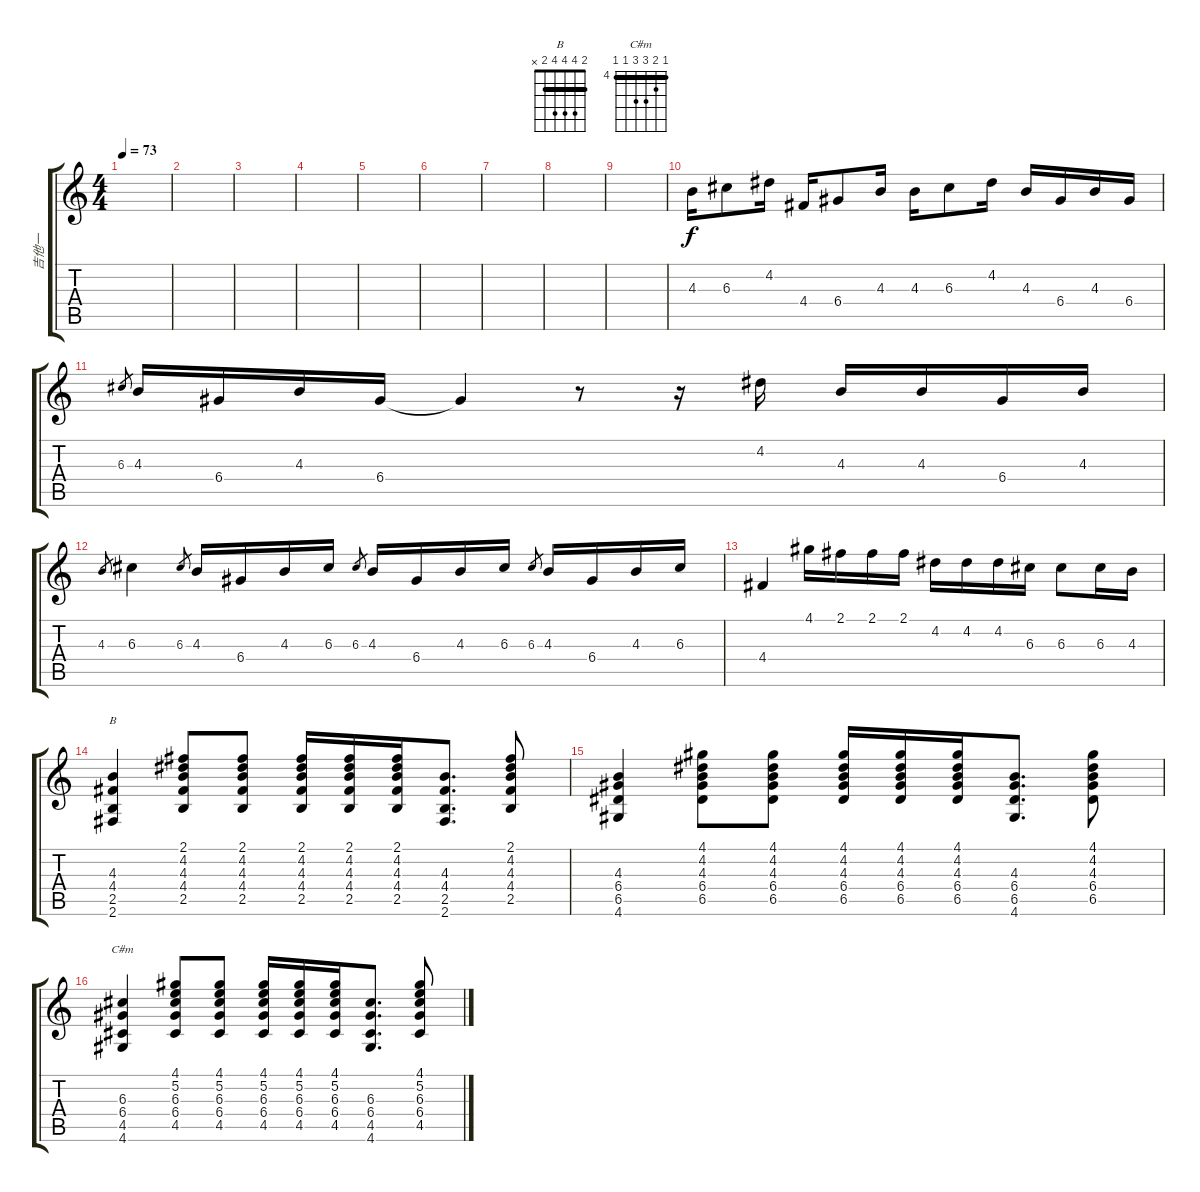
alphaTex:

\track ("吉他一" "吉他一") {instrument acousticguitarsteel}
\staff {score tabs}
\tuning (E4 B3 G3 D3 A2 E2) {hide}
\chord ("B" 2 4 4 4 2 x) {barre 2}
\chord ("C#m" 4 5 6 6 4 4) {firstfret 4 barre 4}
\ts (4 4)
\tempo 73
\clef g2
\ks c
|
|
|
|
|
|
|
|
|
4.3.16{volume 14 instrument acousticguitarsteel} 6.3.8 4.2.16 4.4.16 6.4.8 4.3.16 4.3.16 6.3.8 4.2.16 4.3.16 6.4.16 4.3.16 6.4.16 |
6.3.8{gr} 4.3.16 6.4.16 4.3.16 6.4.16 6.4{t}.4 r.8 r.16 4.2.16 4.3.16 4.3.16 6.4.16 4.3.16 |
4.3.8{gr} 6.3.4 6.3.8{gr} 4.3.16 6.4.16 4.3.16 6.3.16 6.3.8{gr} 4.3.16 6.4.16 4.3.16 6.3.16 6.3.8{gr} 4.3.16 6.4.16 4.3.16 6.3.16 |
4.4.4 4.1.16 2.1.16 2.1.16 2.1.16 4.2.16 4.2.16 4.2.16 6.3.16 6.3.8 6.3.16 4.3.16 |
(4.3 4.4 2.5 2.6).4{ch "B" volume 5 instrument distortionguitar} (2.1 4.2 4.3 4.4 2.5).8 (2.1 4.2 4.3 4.4 2.5).8 (2.1 4.2 4.3 4.4 2.5).16 (2.1 4.2 4.3 4.4 2.5).16 (2.1 4.2 4.3 4.4 2.5).16 (4.3 4.4 2.5 2.6).8{d} (2.1 4.2 4.3 4.4 2.5).8 |
(4.3 6.4 6.5 4.6).4 (4.1 4.2 4.3 6.4 6.5).8 (4.1 4.2 4.3 6.4 6.5).8 (4.1 4.2 4.3 6.4 6.5).16 (4.1 4.2 4.3 6.4 6.5).16 (4.1 4.2 4.3 6.4 6.5).16 (4.3 6.4 6.5 4.6).8{d} (4.1 4.2 4.3 6.4 6.5).8 |
(6.3 6.4 4.5 4.6).4{ch "C#m"} (4.1 5.2 6.3 6.4 4.5).8 (4.1 5.2 6.3 6.4 4.5).8 (4.1 5.2 6.3 6.4 4.5).16 (4.1 5.2 6.3 6.4 4.5).16 (4.1 5.2 6.3 6.4 4.5).16 (6.3 6.4 4.5 4.6).8{d} (4.1 5.2 6.3 6.4 4.5).8
